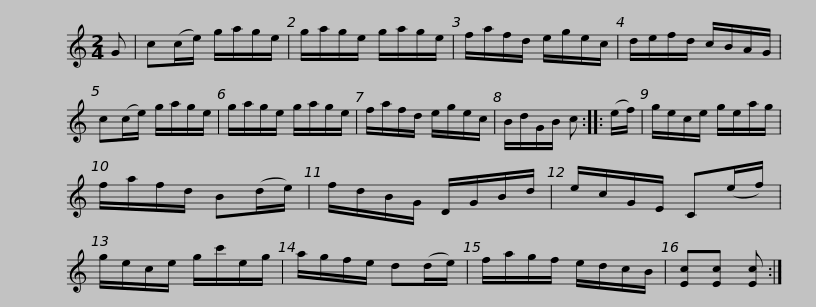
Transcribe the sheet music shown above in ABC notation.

X:1
L:1/8
M:2/4
I:linebreak $
K:C
V:1 treble
V:1
 G | c(c/e/) g/a/g/e/ | g/a/g/e/ g/a/g/e/ | f/a/f/d/ e/g/e/c/ | d/e/f/d/ c/B/A/G/ | %5
 c(c/e/) g/a/g/e/ | g/a/g/e/ g/a/g/e/ |$ f/a/f/d/ e/g/e/c/ | B/d/G/B/ c :: (e/f/) | %10
 g/e/c/e/ g/e/a/g/ | f/a/f/d/ B(d/e/) | f/d/B/G/ D/G/B/d/ | e/c/G/E/ C(e/f/) |$ g/e/c/e/ g/c'/e/g/ | %15
 a/g/f/e/ d(d/e/) | f/a/g/f/ e/d/c/B/ | [Ec][Ec] [Ec] :| %18
